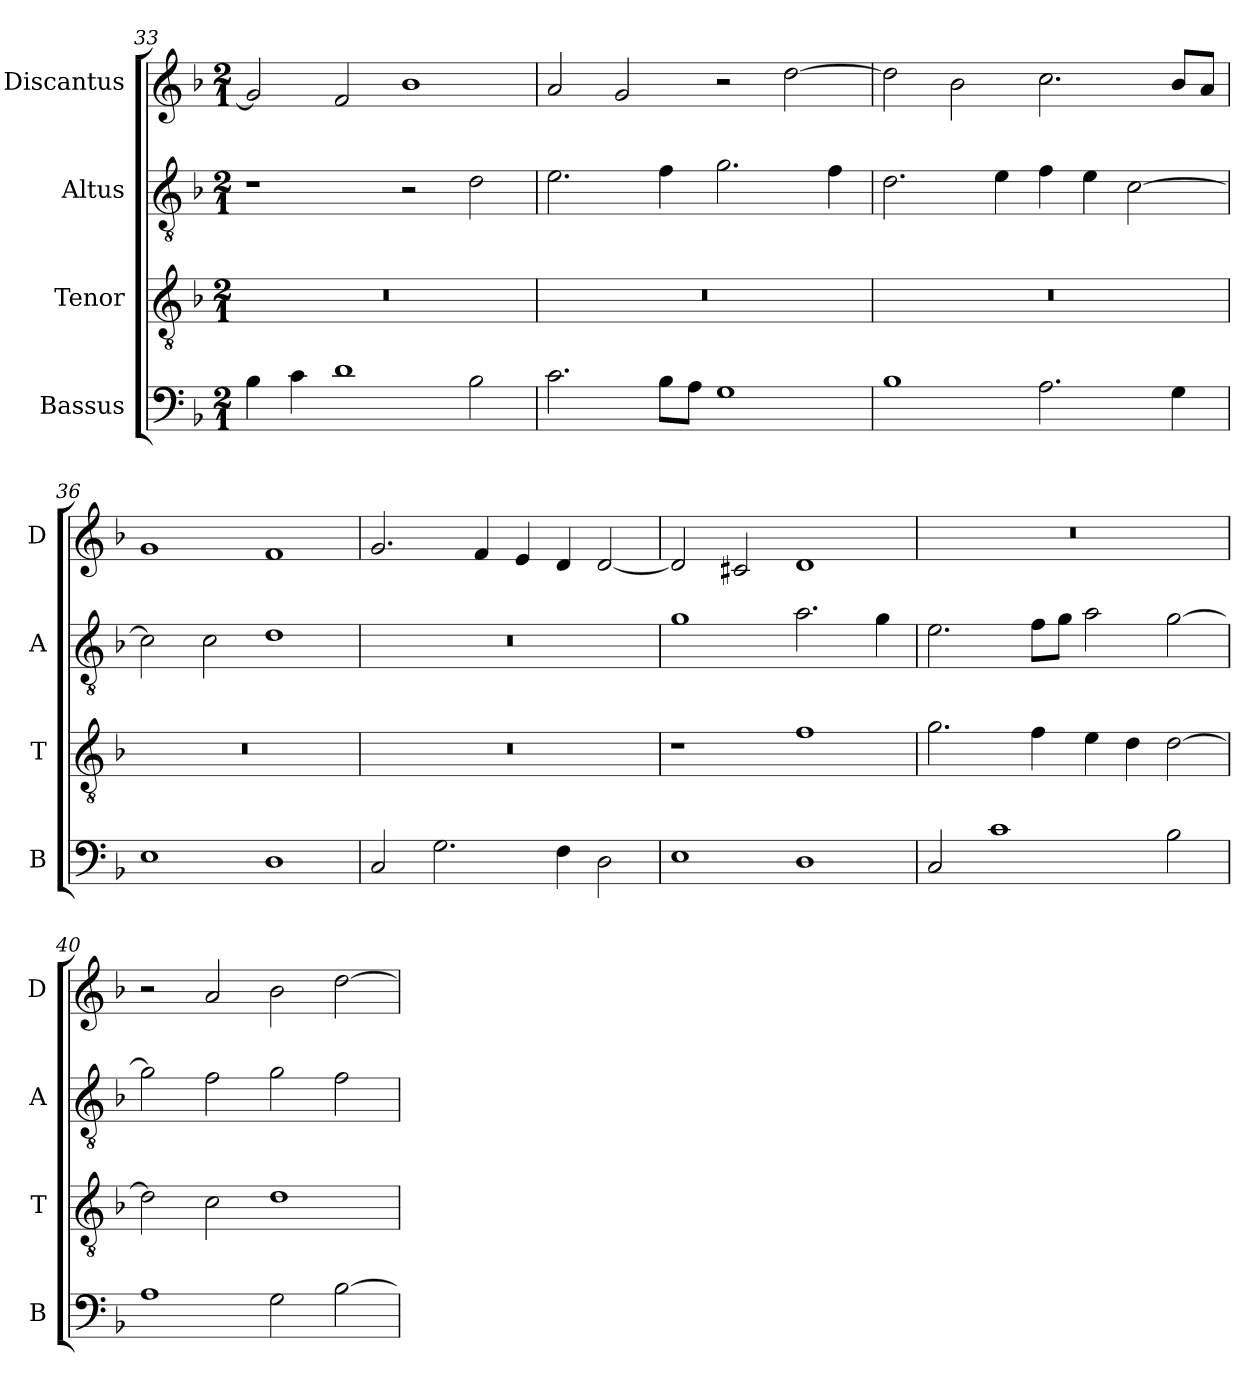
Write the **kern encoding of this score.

**kern	**kern	**kern	**kern
*part4	*part3	*part2	*part1
*staff4	*staff3	*staff2	*staff1
*I"Bassus	*I"Tenor	*I"Altus	*I"Discantus
*I'B	*I'T	*I'A	*I'D
*clefF4	*clefGv2	*clefGv2	*clefG2
*k[b-]	*k[b-]	*k[b-]	*k[b-]
*M2/1	*M2/1	*M2/1	*M2/1
=33	=33	=33	=33
4B-\	0r	1r	2g/]
4c\	.	.	.
1d	.	.	2f/
.	.	2r	1b-
2B-\	.	2d\	.
=34	=34	=34	=34
2.c\	0r	2.e\	2a/
.	.	.	2g/
8B-\L	.	4f\	.
8A\J	.	.	.
1G	.	2.g\	2r
.	.	.	[2dd\
.	.	4f\	.
=35	=35	=35	=35
1B-	0r	2.d\	2dd\]
.	.	.	2b-\
.	.	4e\	.
2.A\	.	4f\	2.cc\
.	.	4e\	.
.	.	[2c\	.
4G\	.	.	8b-/L
.	.	.	8a/J
=36	=36	=36	=36
1E	0r	2c\]	1g
.	.	2c\	.
1D	.	1d	1f
=37	=37	=37	=37
2C/	0r	0r	2.g/
2.G\	.	.	.
.	.	.	4f/
.	.	.	4e/
4F\	.	.	4d/
2D\	.	.	[2d/
=38	=38	=38	=38
1E	1r	1g	2d/]
.	.	.	2c#X/
1D	1f	2.a\	1d
.	.	4g\	.
=39	=39	=39	=39
2C/	2.g\	2.e\	0r
1c	.	.	.
.	4f\	8f\L	.
.	.	8g\J	.
.	4e\	2a\	.
.	4d\	.	.
2B-\	[2d\	[2g\	.
=40	=40	=40	=40
1A	2d\]	2g\]	2r
.	2c\	2f\	2a/
2G\	1d	2g\	2b-\
[2B-\	.	2f\	[2dd\
=	=	=	=
*-	*-	*-	*-
